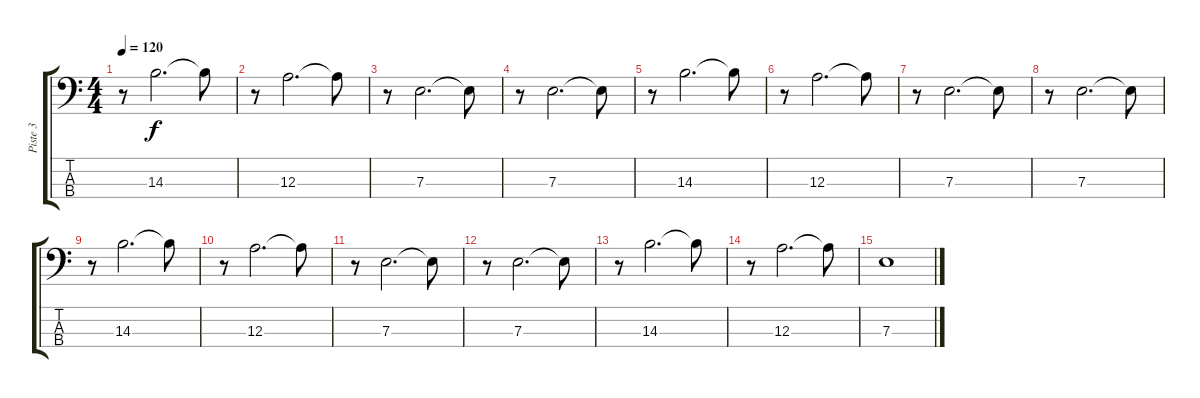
\track ("Piste 3" "Piste 3") {instrument electricbassfinger}
\staff {score tabs}
\tuning (G2 D2 A1 E1) {hide}
\ts (4 4)
\tempo 120
\clef f4
\ks c
r.8{dy f} 14.3.2{d} 14.3{t}.8 |
r.8 12.3.2{d} 12.3{t}.8 |
r.8 7.3.2{d} 7.3{t}.8 |
r.8 7.3.2{d} 7.3{t}.8 |
r.8 14.3.2{d} 14.3{t}.8 |
r.8 12.3.2{d} 12.3{t}.8 |
r.8 7.3.2{d} 7.3{t}.8 |
r.8 7.3.2{d} 7.3{t}.8 |
r.8 14.3.2{d} 14.3{t}.8 |
r.8 12.3.2{d} 12.3{t}.8 |
r.8 7.3.2{d} 7.3{t}.8 |
r.8 7.3.2{d} 7.3{t}.8 |
r.8 14.3.2{d} 14.3{t}.8 |
r.8 12.3.2{d} 12.3{t}.8 |
7.3.1
